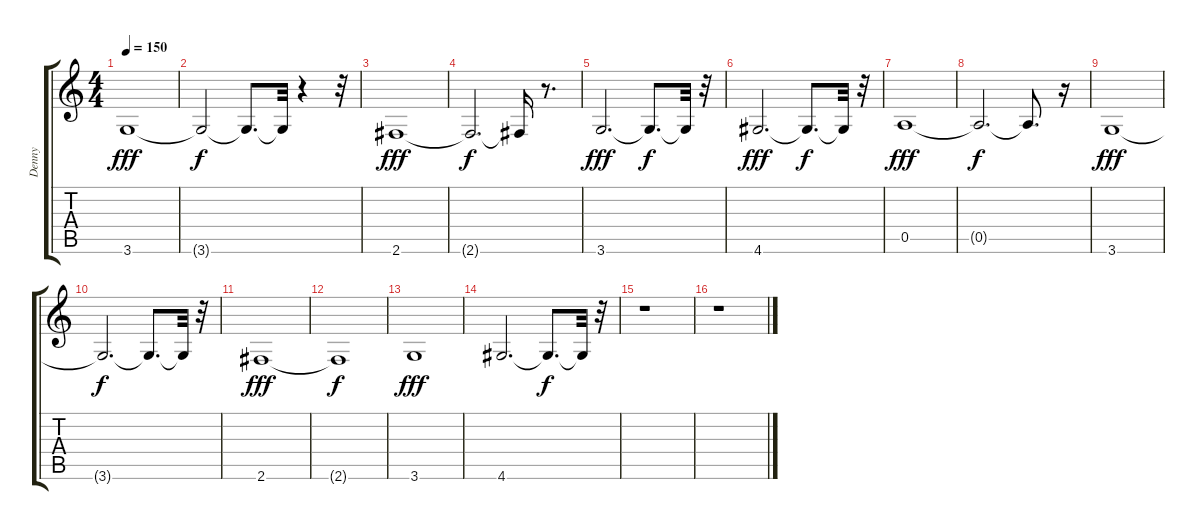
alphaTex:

\track ("Denny" "Denny") {instrument electricguitarclean}
\staff {score tabs}
\tuning (E4 B3 G3 D3 A2 E2) {hide}
\ts (4 4)
\tempo 150
\clef g2
\ks c
3.6.1{dy fff} |
3.6{t}.2{dy f} 3.6{t}.8{d} 3.6{t}.32 r.4 r.32 |
2.6.1{dy fff} |
2.6{t}.2{d dy f} 2.6{t}.16 r.8{d} |
3.6.2{d dy fff} 3.6{t}.8{d dy f} 3.6{t}.32 r.32 |
4.6.2{d dy fff} 4.6{t}.8{d dy f} 4.6{t}.32 r.32 |
0.5.1{dy fff} |
0.5{t}.2{d dy f} 0.5{t}.8{d} r.16 |
3.6.1{dy fff} |
3.6{t}.2{d dy f} 3.6{t}.8{d} 3.6{t}.32 r.32 |
2.6.1{dy fff} |
2.6{t}.1{dy f} |
3.6.1{dy fff} |
4.6.2{d} 4.6{t}.8{d dy f} 4.6{t}.32 r.32 |
r.1 |
r.1
